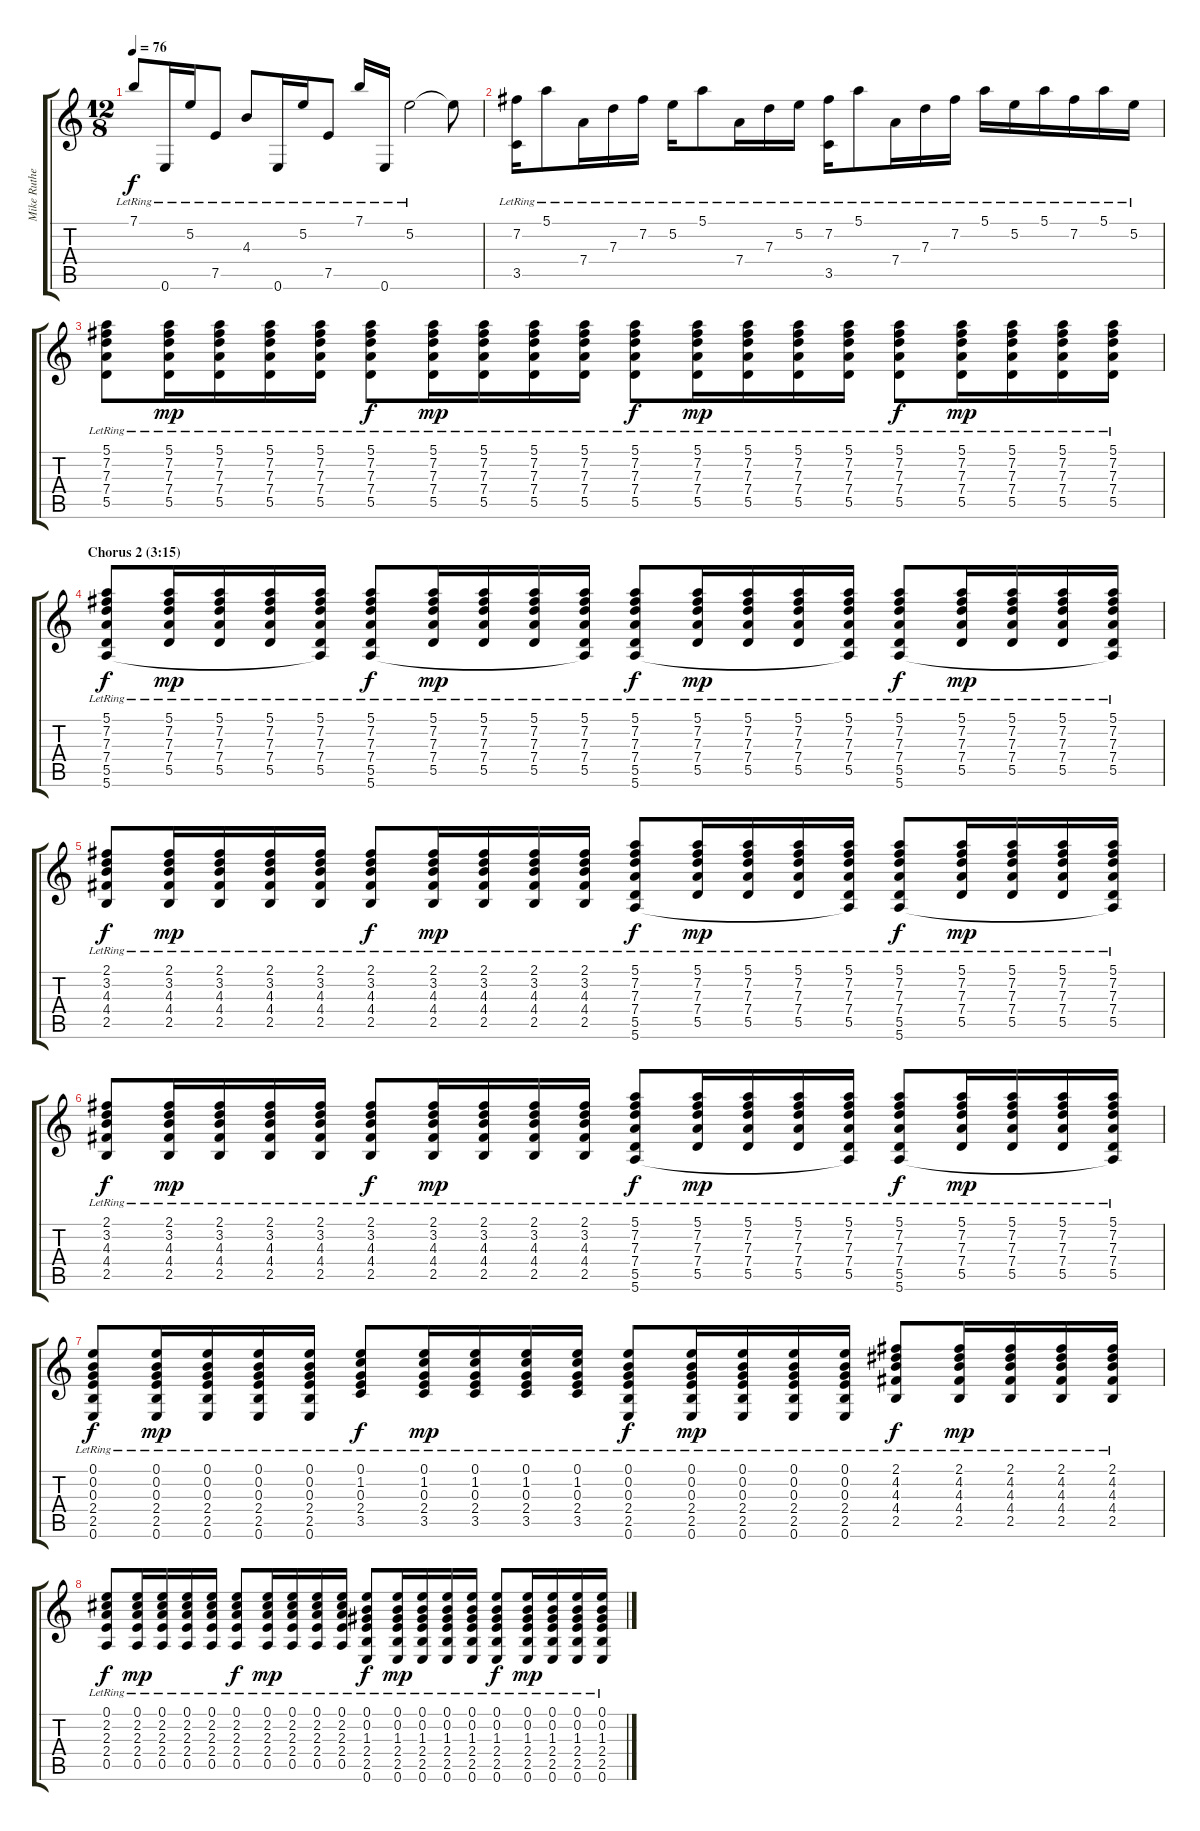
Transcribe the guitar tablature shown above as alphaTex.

\track ("Mike Rutherford (12-string guitar 2)" "Mike Ruthe") {instrument acousticguitarsteel}
\staff {score tabs}
\tuning (E4 B3 G3 D3 A2 E2) {hide}
\ts (12 8)
\tempo 76
\clef g2
\ks c
7.1{lr}.8{dy f} 0.6{lr}.16 5.2{lr}.16 7.5{lr}.8 4.3{lr}.8 0.6{lr}.16 5.2{lr}.16 7.5{lr}.8 7.1{lr}.16 0.6{lr}.16 5.2{lr}.2 5.2{t}.8 |
(7.2{lr} 3.5{lr}).16 5.1{lr}.8 7.4{lr}.16 7.3{lr}.16 7.2{lr}.16 5.2{lr}.16 5.1{lr}.8 7.4{lr}.16 7.3{lr}.16 5.2{lr}.16 (7.2{lr} 3.5{lr}).16 5.1{lr}.8 7.4{lr}.16 7.3{lr}.16 7.2{lr}.16 5.1{lr}.16 5.2{lr}.16 5.1{lr}.16 7.2{lr}.16 5.1{lr}.16 5.2{lr}.16 |
(5.1{lr} 7.2{lr} 7.3{lr} 7.4{lr} 5.5{lr}).8 (5.1{lr} 7.2{lr} 7.3{lr} 7.4{lr} 5.5{lr}).16{dy mp} (5.1{lr} 7.2{lr} 7.3{lr} 7.4{lr} 5.5{lr}).16 (5.1{lr} 7.2{lr} 7.3{lr} 7.4{lr} 5.5{lr}).16 (5.1{lr} 7.2{lr} 7.3{lr} 7.4{lr} 5.5{lr}).16 (5.1{lr} 7.2{lr} 7.3{lr} 7.4{lr} 5.5{lr}).8{dy f} (5.1{lr} 7.2{lr} 7.3{lr} 7.4{lr} 5.5{lr}).16{dy mp} (5.1{lr} 7.2{lr} 7.3{lr} 7.4{lr} 5.5{lr}).16 (5.1{lr} 7.2{lr} 7.3{lr} 7.4{lr} 5.5{lr}).16 (5.1{lr} 7.2{lr} 7.3{lr} 7.4{lr} 5.5{lr}).16 (5.1{lr} 7.2{lr} 7.3{lr} 7.4{lr} 5.5{lr}).8{dy f} (5.1{lr} 7.2{lr} 7.3{lr} 7.4{lr} 5.5{lr}).16{dy mp} (5.1{lr} 7.2{lr} 7.3{lr} 7.4{lr} 5.5{lr}).16 (5.1{lr} 7.2{lr} 7.3{lr} 7.4{lr} 5.5{lr}).16 (5.1{lr} 7.2{lr} 7.3{lr} 7.4{lr} 5.5{lr}).16 (5.1{lr} 7.2{lr} 7.3{lr} 7.4{lr} 5.5{lr}).8{dy f} (5.1{lr} 7.2{lr} 7.3{lr} 7.4{lr} 5.5{lr}).16{dy mp} (5.1{lr} 7.2{lr} 7.3{lr} 7.4{lr} 5.5{lr}).16 (5.1{lr} 7.2{lr} 7.3{lr} 7.4{lr} 5.5{lr}).16 (5.1{lr} 7.2{lr} 7.3{lr} 7.4{lr} 5.5{lr}).16 |
\section ("" "Chorus 2 (3:15)")
(5.1{lr} 7.2{lr} 7.3{lr} 7.4{lr} 5.5{lr} 5.6{lr}).8{dy f} (5.1{lr} 7.2{lr} 7.3{lr} 7.4{lr} 5.5{lr}).16{dy mp} (5.1{lr} 7.2{lr} 7.3{lr} 7.4{lr} 5.5{lr}).16 (5.1{lr} 7.2{lr} 7.3{lr} 7.4{lr} 5.5{lr}).16 (5.1{lr} 7.2{lr} 7.3{lr} 7.4{lr} 5.5{lr} 5.6{t}).16 (5.1{lr} 7.2{lr} 7.3{lr} 7.4{lr} 5.5{lr} 5.6{lr}).8{dy f} (5.1{lr} 7.2{lr} 7.3{lr} 7.4{lr} 5.5{lr}).16{dy mp} (5.1{lr} 7.2{lr} 7.3{lr} 7.4{lr} 5.5{lr}).16 (5.1{lr} 7.2{lr} 7.3{lr} 7.4{lr} 5.5{lr}).16 (5.1{lr} 7.2{lr} 7.3{lr} 7.4{lr} 5.5{lr} 5.6{t}).16 (5.1{lr} 7.2{lr} 7.3{lr} 7.4{lr} 5.5{lr} 5.6{lr}).8{dy f} (5.1{lr} 7.2{lr} 7.3{lr} 7.4{lr} 5.5{lr}).16{dy mp} (5.1{lr} 7.2{lr} 7.3{lr} 7.4{lr} 5.5{lr}).16 (5.1{lr} 7.2{lr} 7.3{lr} 7.4{lr} 5.5{lr}).16 (5.1{lr} 7.2{lr} 7.3{lr} 7.4{lr} 5.5{lr} 5.6{t}).16 (5.1{lr} 7.2{lr} 7.3{lr} 7.4{lr} 5.5{lr} 5.6{lr}).8{dy f} (5.1{lr} 7.2{lr} 7.3{lr} 7.4{lr} 5.5{lr}).16{dy mp} (5.1{lr} 7.2{lr} 7.3{lr} 7.4{lr} 5.5{lr}).16 (5.1{lr} 7.2{lr} 7.3{lr} 7.4{lr} 5.5{lr}).16 (5.1{lr} 7.2{lr} 7.3{lr} 7.4{lr} 5.5{lr} 5.6{t}).16 |
(2.1{lr} 3.2{lr} 4.3{lr} 4.4{lr} 2.5{lr}).8{dy f} (2.1{lr} 3.2{lr} 4.3{lr} 4.4{lr} 2.5{lr}).16{dy mp} (2.1{lr} 3.2{lr} 4.3{lr} 4.4{lr} 2.5{lr}).16 (2.1{lr} 3.2{lr} 4.3{lr} 4.4{lr} 2.5{lr}).16 (2.1{lr} 3.2{lr} 4.3{lr} 4.4{lr} 2.5{lr}).16 (2.1{lr} 3.2{lr} 4.3{lr} 4.4{lr} 2.5{lr}).8{dy f} (2.1{lr} 3.2{lr} 4.3{lr} 4.4{lr} 2.5{lr}).16{dy mp} (2.1{lr} 3.2{lr} 4.3{lr} 4.4{lr} 2.5{lr}).16 (2.1{lr} 3.2{lr} 4.3{lr} 4.4{lr} 2.5{lr}).16 (2.1{lr} 3.2{lr} 4.3{lr} 4.4{lr} 2.5{lr}).16 (5.1{lr} 7.2{lr} 7.3{lr} 7.4{lr} 5.5{lr} 5.6{lr}).8{dy f} (5.1{lr} 7.2{lr} 7.3{lr} 7.4{lr} 5.5{lr}).16{dy mp} (5.1{lr} 7.2{lr} 7.3{lr} 7.4{lr} 5.5{lr}).16 (5.1{lr} 7.2{lr} 7.3{lr} 7.4{lr} 5.5{lr}).16 (5.1{lr} 7.2{lr} 7.3{lr} 7.4{lr} 5.5{lr} 5.6{t}).16 (5.1{lr} 7.2{lr} 7.3{lr} 7.4{lr} 5.5{lr} 5.6{lr}).8{dy f} (5.1{lr} 7.2{lr} 7.3{lr} 7.4{lr} 5.5{lr}).16{dy mp} (5.1{lr} 7.2{lr} 7.3{lr} 7.4{lr} 5.5{lr}).16 (5.1{lr} 7.2{lr} 7.3{lr} 7.4{lr} 5.5{lr}).16 (5.1{lr} 7.2{lr} 7.3{lr} 7.4{lr} 5.5{lr} 5.6{t}).16 |
(2.1{lr} 3.2{lr} 4.3{lr} 4.4{lr} 2.5{lr}).8{dy f} (2.1{lr} 3.2{lr} 4.3{lr} 4.4{lr} 2.5{lr}).16{dy mp} (2.1{lr} 3.2{lr} 4.3{lr} 4.4{lr} 2.5{lr}).16 (2.1{lr} 3.2{lr} 4.3{lr} 4.4{lr} 2.5{lr}).16 (2.1{lr} 3.2{lr} 4.3{lr} 4.4{lr} 2.5{lr}).16 (2.1{lr} 3.2{lr} 4.3{lr} 4.4{lr} 2.5{lr}).8{dy f} (2.1{lr} 3.2{lr} 4.3{lr} 4.4{lr} 2.5{lr}).16{dy mp} (2.1{lr} 3.2{lr} 4.3{lr} 4.4{lr} 2.5{lr}).16 (2.1{lr} 3.2{lr} 4.3{lr} 4.4{lr} 2.5{lr}).16 (2.1{lr} 3.2{lr} 4.3{lr} 4.4{lr} 2.5{lr}).16 (5.1{lr} 7.2{lr} 7.3{lr} 7.4{lr} 5.5{lr} 5.6{lr}).8{dy f} (5.1{lr} 7.2{lr} 7.3{lr} 7.4{lr} 5.5{lr}).16{dy mp} (5.1{lr} 7.2{lr} 7.3{lr} 7.4{lr} 5.5{lr}).16 (5.1{lr} 7.2{lr} 7.3{lr} 7.4{lr} 5.5{lr}).16 (5.1{lr} 7.2{lr} 7.3{lr} 7.4{lr} 5.5{lr} 5.6{t}).16 (5.1{lr} 7.2{lr} 7.3{lr} 7.4{lr} 5.5{lr} 5.6{lr}).8{dy f} (5.1{lr} 7.2{lr} 7.3{lr} 7.4{lr} 5.5{lr}).16{dy mp} (5.1{lr} 7.2{lr} 7.3{lr} 7.4{lr} 5.5{lr}).16 (5.1{lr} 7.2{lr} 7.3{lr} 7.4{lr} 5.5{lr}).16 (5.1{lr} 7.2{lr} 7.3{lr} 7.4{lr} 5.5{lr} 5.6{t}).16 |
(0.1{lr} 0.2{lr} 0.3{lr} 2.4{lr} 2.5{lr} 0.6{lr}).8{dy f} (0.1{lr} 0.2{lr} 0.3{lr} 2.4{lr} 2.5{lr} 0.6{lr}).16{dy mp} (0.1{lr} 0.2{lr} 0.3{lr} 2.4{lr} 2.5{lr} 0.6{lr}).16 (0.1{lr} 0.2{lr} 0.3{lr} 2.4{lr} 2.5{lr} 0.6{lr}).16 (0.1{lr} 0.2{lr} 0.3{lr} 2.4{lr} 2.5{lr} 0.6{lr}).16 (0.1{lr} 1.2{lr} 0.3{lr} 2.4{lr} 3.5{lr}).8{dy f} (0.1{lr} 1.2{lr} 0.3{lr} 2.4{lr} 3.5{lr}).16{dy mp} (0.1{lr} 1.2{lr} 0.3{lr} 2.4{lr} 3.5{lr}).16 (0.1{lr} 1.2{lr} 0.3{lr} 2.4{lr} 3.5{lr}).16 (0.1{lr} 1.2{lr} 0.3{lr} 2.4{lr} 3.5{lr}).16 (0.1{lr} 0.2{lr} 0.3{lr} 2.4{lr} 2.5{lr} 0.6{lr}).8{dy f} (0.1{lr} 0.2{lr} 0.3{lr} 2.4{lr} 2.5{lr} 0.6{lr}).16{dy mp} (0.1{lr} 0.2{lr} 0.3{lr} 2.4{lr} 2.5{lr} 0.6{lr}).16 (0.1{lr} 0.2{lr} 0.3{lr} 2.4{lr} 2.5{lr} 0.6{lr}).16 (0.1{lr} 0.2{lr} 0.3{lr} 2.4{lr} 2.5{lr} 0.6{lr}).16 (2.1{lr} 4.2{lr} 4.3{lr} 4.4{lr} 2.5{lr}).8{dy f} (2.1{lr} 4.2{lr} 4.3{lr} 4.4{lr} 2.5{lr}).16{dy mp} (2.1{lr} 4.2{lr} 4.3{lr} 4.4{lr} 2.5{lr}).16 (2.1{lr} 4.2{lr} 4.3{lr} 4.4{lr} 2.5{lr}).16 (2.1{lr} 4.2{lr} 4.3{lr} 4.4{lr} 2.5{lr}).16 |
(0.1{lr} 2.2{lr} 2.3{lr} 2.4{lr} 0.5{lr}).8{dy f} (0.1{lr} 2.2{lr} 2.3{lr} 2.4{lr} 0.5{lr}).16{dy mp} (0.1{lr} 2.2{lr} 2.3{lr} 2.4{lr} 0.5{lr}).16 (0.1{lr} 2.2{lr} 2.3{lr} 2.4{lr} 0.5{lr}).16 (0.1{lr} 2.2{lr} 2.3{lr} 2.4{lr} 0.5{lr}).16 (0.1{lr} 2.2{lr} 2.3{lr} 2.4{lr} 0.5{lr}).8{dy f} (0.1{lr} 2.2{lr} 2.3{lr} 2.4{lr} 0.5{lr}).16{dy mp} (0.1{lr} 2.2{lr} 2.3{lr} 2.4{lr} 0.5{lr}).16 (0.1{lr} 2.2{lr} 2.3{lr} 2.4{lr} 0.5{lr}).16 (0.1{lr} 2.2{lr} 2.3{lr} 2.4{lr} 0.5{lr}).16 (0.1{lr} 0.2{lr} 1.3{lr} 2.4{lr} 2.5{lr} 0.6{lr}).8{dy f} (0.1{lr} 0.2{lr} 1.3{lr} 2.4{lr} 2.5{lr} 0.6{lr}).16{dy mp} (0.1{lr} 0.2{lr} 1.3{lr} 2.4{lr} 2.5{lr} 0.6{lr}).16 (0.1{lr} 0.2{lr} 1.3{lr} 2.4{lr} 2.5{lr} 0.6{lr}).16 (0.1{lr} 0.2{lr} 1.3{lr} 2.4{lr} 2.5{lr} 0.6{lr}).16 (0.1{lr} 0.2{lr} 1.3{lr} 2.4{lr} 2.5{lr} 0.6{lr}).8{dy f} (0.1{lr} 0.2{lr} 1.3{lr} 2.4{lr} 2.5{lr} 0.6{lr}).16{dy mp} (0.1{lr} 0.2{lr} 1.3{lr} 2.4{lr} 2.5{lr} 0.6{lr}).16 (0.1{lr} 0.2{lr} 1.3{lr} 2.4{lr} 2.5{lr} 0.6{lr}).16 (0.1{lr} 0.2{lr} 1.3{lr} 2.4{lr} 2.5{lr} 0.6{lr}).16
